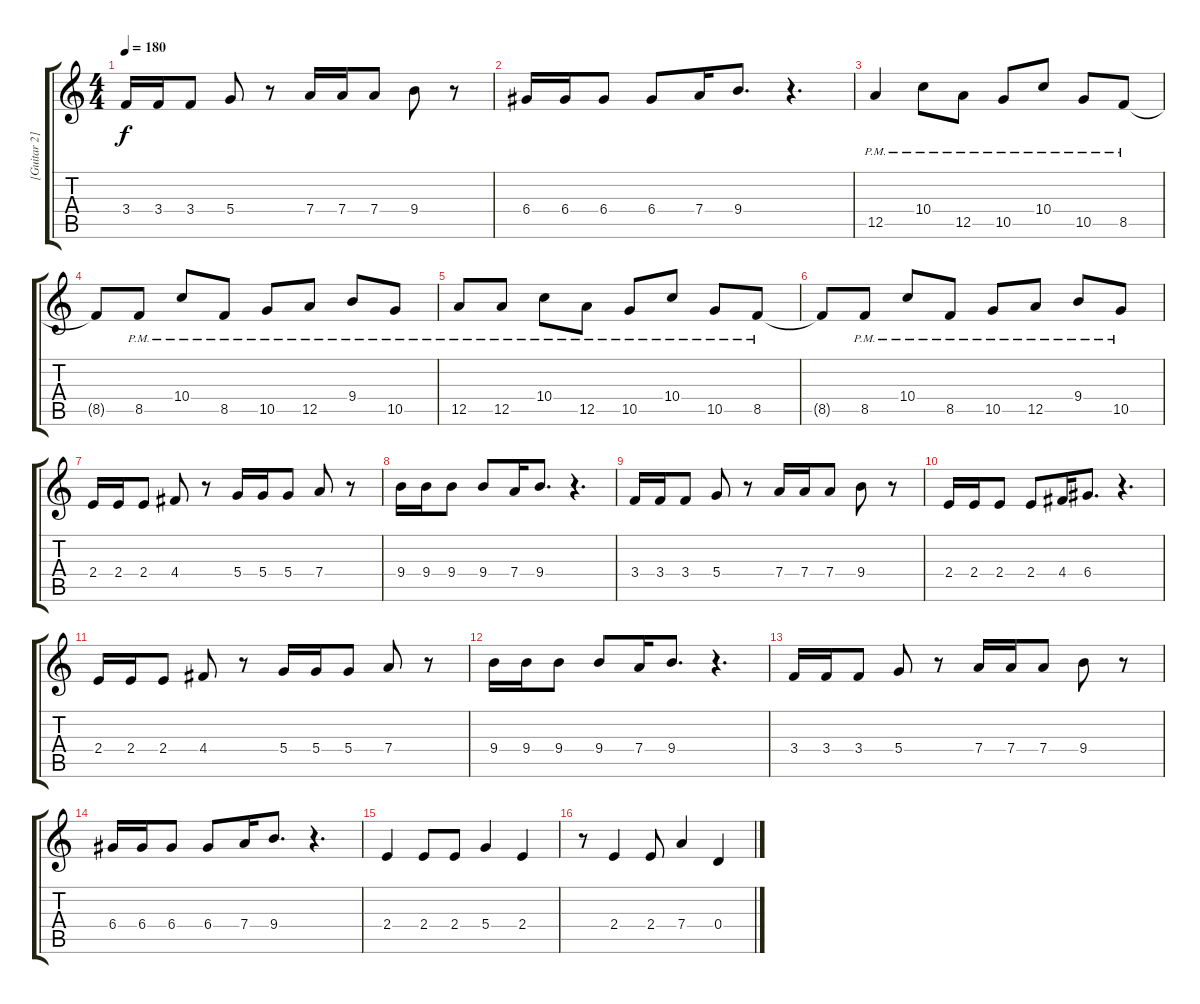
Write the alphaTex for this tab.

\track ("[Guitar 2]" "[Guitar 2]") {instrument distortionguitar}
\staff {score tabs}
\tuning (E4 B3 G3 D3 A2 D2) {hide}
\ts (4 4)
\tempo 180
\clef g2
\ks c
3.4.16{dy f} 3.4.16 3.4.8 5.4.8 r.8 7.4.16 7.4.16 7.4.8 9.4.8 r.8 |
6.4.16 6.4.16 6.4.8 6.4.8 7.4.16 9.4.8{d} r.4{d} |
12.5{pm}.4 10.4{pm}.8 12.5{pm}.8 10.5{pm}.8 10.4{pm}.8 10.5{pm}.8 8.5{pm}.8 |
8.5{t}.8 8.5{pm}.8 10.4{pm}.8 8.5{pm}.8 10.5{pm}.8 12.5{pm}.8 9.4{pm}.8 10.5{pm}.8 |
12.5{pm}.8 12.5{pm}.8 10.4{pm}.8 12.5{pm}.8 10.5{pm}.8 10.4{pm}.8 10.5{pm}.8 8.5{pm}.8 |
8.5{t}.8 8.5{pm}.8 10.4{pm}.8 8.5{pm}.8 10.5{pm}.8 12.5{pm}.8 9.4{pm}.8 10.5{pm}.8 |
2.4.16 2.4.16 2.4.8 4.4.8 r.8 5.4.16 5.4.16 5.4.8 7.4.8 r.8 |
9.4.16 9.4.16 9.4.8 9.4.8 7.4.16 9.4.8{d} r.4{d} |
3.4.16 3.4.16 3.4.8 5.4.8 r.8 7.4.16 7.4.16 7.4.8 9.4.8 r.8 |
2.4.16 2.4.16 2.4.8 2.4.8 4.4.16 6.4.8{d} r.4{d} |
2.4.16 2.4.16 2.4.8 4.4.8 r.8 5.4.16 5.4.16 5.4.8 7.4.8 r.8 |
9.4.16 9.4.16 9.4.8 9.4.8 7.4.16 9.4.8{d} r.4{d} |
3.4.16 3.4.16 3.4.8 5.4.8 r.8 7.4.16 7.4.16 7.4.8 9.4.8 r.8 |
6.4.16 6.4.16 6.4.8 6.4.8 7.4.16 9.4.8{d} r.4{d} |
2.4.4 2.4.8 2.4.8 5.4.4 2.4.4 |
r.8 2.4.4 2.4.8 7.4.4 0.4.4
